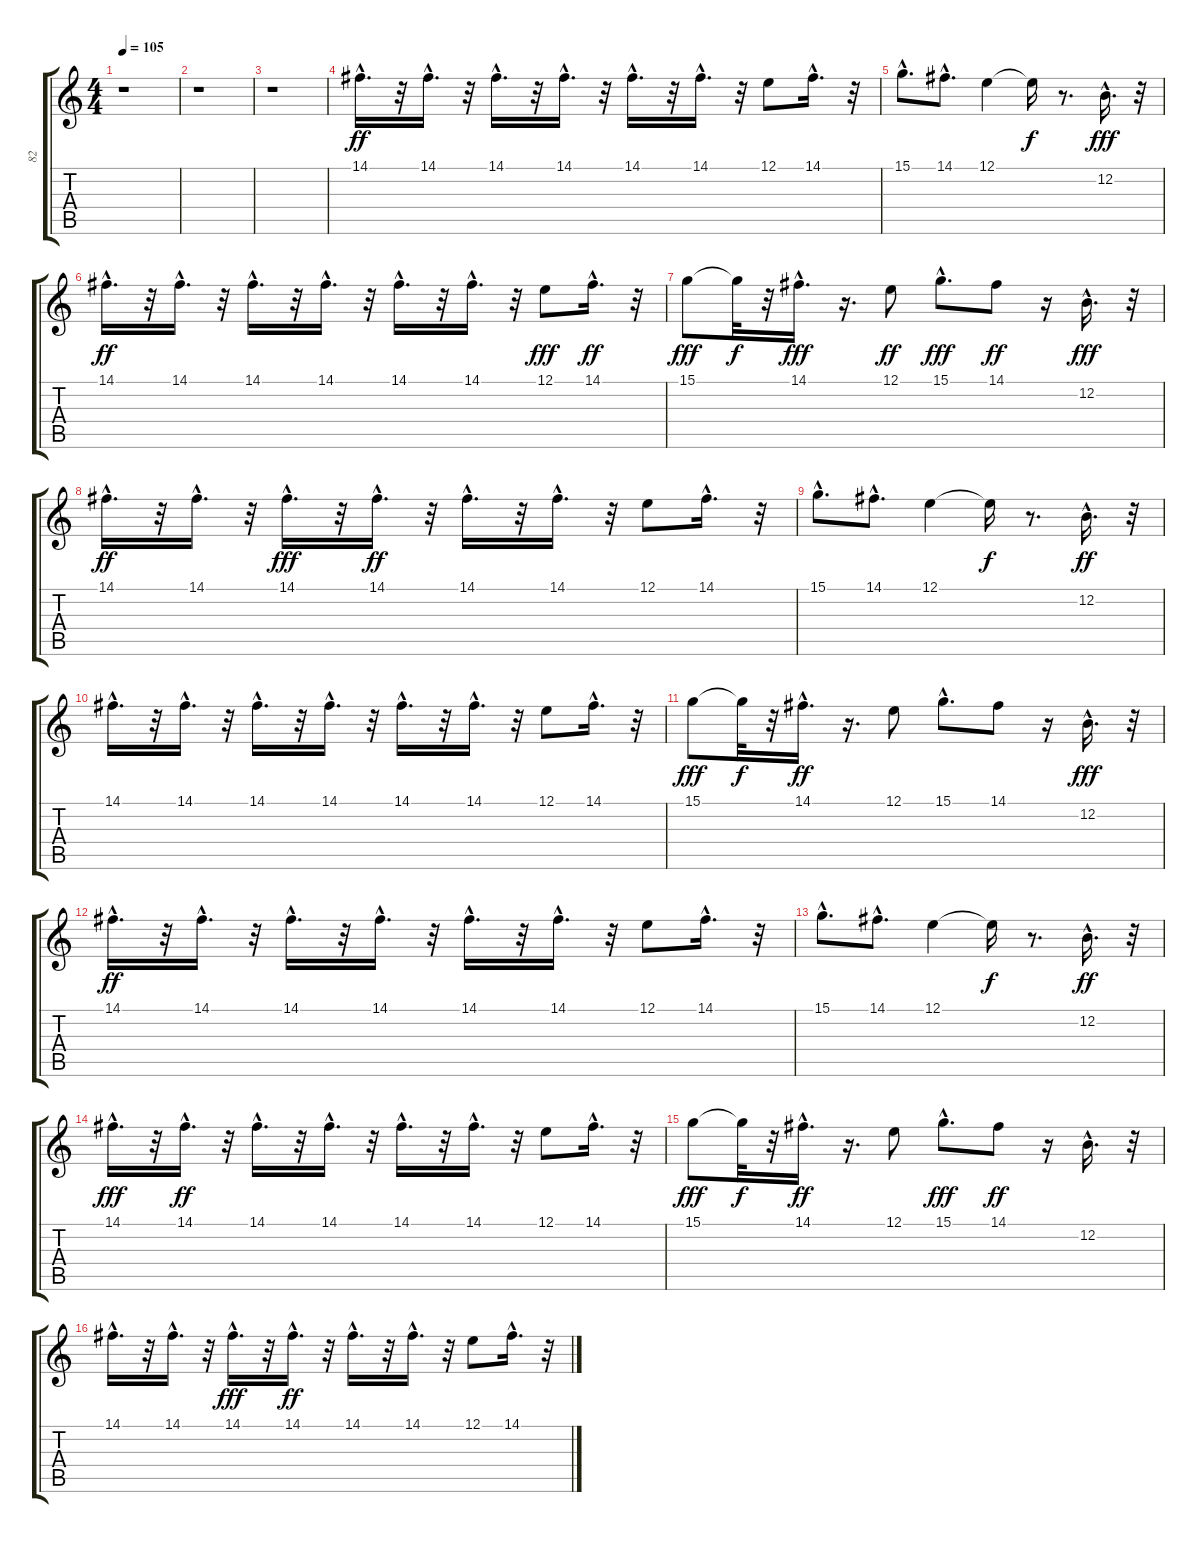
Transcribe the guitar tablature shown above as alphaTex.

\track ("82" "82") {instrument lead2sawtooth}
\staff {score tabs}
\tuning (E4 B3 G3 D3 A2 E2) {hide}
\ts (4 4)
\tempo 105
\clef g2
\ks c
r.1{dy f} |
r.1 |
r.1 |
14.1{hac}.16{d dy ff} r.32 14.1{hac}.16{d} r.32 14.1{hac}.16{d} r.32 14.1{hac}.16{d} r.32 14.1{hac}.16{d} r.32 14.1{hac}.16{d} r.32 12.1.8 14.1{hac}.16{d} r.32 |
15.1{hac}.8{d} 14.1{hac}.8{d} 12.1.4 12.1{t}.16{dy f} r.8{d} 12.2{hac}.16{d dy fff} r.32 |
14.1{hac}.16{d dy ff} r.32 14.1{hac}.16{d} r.32 14.1{hac}.16{d} r.32 14.1{hac}.16{d} r.32 14.1{hac}.16{d} r.32 14.1{hac}.16{d} r.32 12.1.8{dy fff} 14.1{hac}.16{d dy ff} r.32 |
15.1.8{dy fff} 15.1{t}.32{dy f} r.32 14.1{hac}.16{d dy fff} r.16{d} 12.1.8{dy ff} 15.1{hac}.8{d dy fff} 14.1.8{dy ff} r.16 12.2{hac}.16{d dy fff} r.32 |
14.1{hac}.16{d dy ff} r.32 14.1{hac}.16{d} r.32 14.1{hac}.16{d dy fff} r.32 14.1{hac}.16{d dy ff} r.32 14.1{hac}.16{d} r.32 14.1{hac}.16{d} r.32 12.1.8 14.1{hac}.16{d} r.32 |
15.1{hac}.8{d} 14.1{hac}.8{d} 12.1.4 12.1{t}.16{dy f} r.8{d} 12.2{hac}.16{d dy ff} r.32 |
14.1{hac}.16{d} r.32 14.1{hac}.16{d} r.32 14.1{hac}.16{d} r.32 14.1{hac}.16{d} r.32 14.1{hac}.16{d} r.32 14.1{hac}.16{d} r.32 12.1.8 14.1{hac}.16{d} r.32 |
15.1.8{dy fff} 15.1{t}.32{dy f} r.32 14.1{hac}.16{d dy ff} r.16{d} 12.1.8 15.1{hac}.8{d} 14.1.8 r.16 12.2{hac}.16{d dy fff} r.32 |
14.1{hac}.16{d dy ff} r.32 14.1{hac}.16{d} r.32 14.1{hac}.16{d} r.32 14.1{hac}.16{d} r.32 14.1{hac}.16{d} r.32 14.1{hac}.16{d} r.32 12.1.8 14.1{hac}.16{d} r.32 |
15.1{hac}.8{d} 14.1{hac}.8{d} 12.1.4 12.1{t}.16{dy f} r.8{d} 12.2{hac}.16{d dy ff} r.32 |
14.1{hac}.16{d dy fff} r.32 14.1{hac}.16{d dy ff} r.32 14.1{hac}.16{d} r.32 14.1{hac}.16{d} r.32 14.1{hac}.16{d} r.32 14.1{hac}.16{d} r.32 12.1.8 14.1{hac}.16{d} r.32 |
15.1.8{dy fff} 15.1{t}.32{dy f} r.32 14.1{hac}.16{d dy ff} r.16{d} 12.1.8 15.1{hac}.8{d dy fff} 14.1.8{dy ff} r.16 12.2{hac}.16{d} r.32 |
14.1{hac}.16{d} r.32 14.1{hac}.16{d} r.32 14.1{hac}.16{d dy fff} r.32 14.1{hac}.16{d dy ff} r.32 14.1{hac}.16{d} r.32 14.1{hac}.16{d} r.32 12.1.8 14.1{hac}.16{d} r.32
